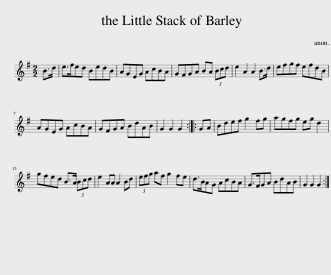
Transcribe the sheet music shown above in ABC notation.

X:1
L:1/8
M:2/2
I:linebreak $
K:G
V:1 treble
V:1
 B>d | e>fed BedB | AGEG AcBA | GFGA BA (3Bcd | e2 A2 A2 B>d | %5
 efgf efdB |$ AGEG AcBA | GFGA BdAB | G2 G2 G2 :: GA | %10
 Bdef g2 fg | agfg eg d2 |$ gfed B>A (3Bcd | e2 AA A2 Bd | (3efg af g2 fe | %15
 d>BAG AcBA | G>FGA BdAB | G2 G2 G2 :| %18
